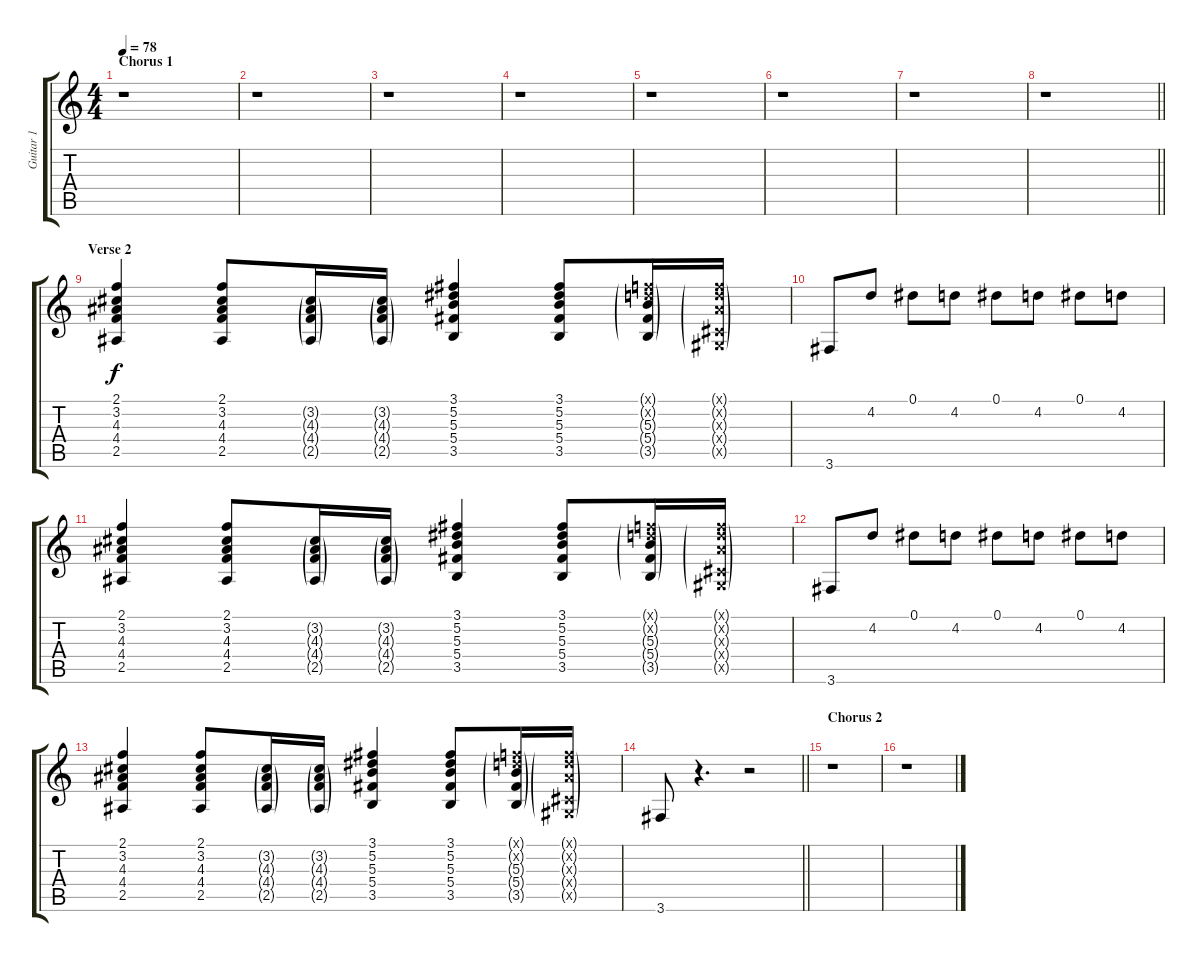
\track ("Guitar 1" "Guitar 1") {instrument electricguitarclean}
\staff {score tabs}
\tuning (Eb4 Bb3 Gb3 Db3 Ab2 Eb2) {hide}
\ts (4 4)
\section ("" "Chorus 1")
\tempo 78
\clef g2
\ks c
r.1{dy f} |
r.1 |
r.1 |
r.1 |
r.1 |
r.1 |
r.1 |
\barLineRight lightlight
r.1 |
\section ("" "Verse 2")
(2.1 3.2 4.3 4.4 2.5).4 (2.1 3.2 4.3 4.4 2.5).8 (3.2{g} 4.3{g} 4.4{g} 2.5{g}).16 (3.2{g} 4.3{g} 4.4{g} 2.5{g}).16 (3.1 5.2 5.3 5.4 3.5).4 (3.1 5.2 5.3 5.4 3.5).8 (2.1{g x} 4.2{g x} 5.3{g} 5.4{g} 3.5{g}).16 (2.1{g x} 4.2{g x} 4.3{g x} 0.4{g x} 0.5{g x}).16 |
3.6.8 4.2.8 0.1.8 4.2.8 0.1.8 4.2.8 0.1.8 4.2.8 |
(2.1 3.2 4.3 4.4 2.5).4 (2.1 3.2 4.3 4.4 2.5).8 (3.2{g} 4.3{g} 4.4{g} 2.5{g}).16 (3.2{g} 4.3{g} 4.4{g} 2.5{g}).16 (3.1 5.2 5.3 5.4 3.5).4 (3.1 5.2 5.3 5.4 3.5).8 (2.1{g x} 4.2{g x} 5.3{g} 5.4{g} 3.5{g}).16 (2.1{g x} 4.2{g x} 4.3{g x} 0.4{g x} 0.5{g x}).16 |
3.6.8 4.2.8 0.1.8 4.2.8 0.1.8 4.2.8 0.1.8 4.2.8 |
(2.1 3.2 4.3 4.4 2.5).4 (2.1 3.2 4.3 4.4 2.5).8 (3.2{g} 4.3{g} 4.4{g} 2.5{g}).16 (3.2{g} 4.3{g} 4.4{g} 2.5{g}).16 (3.1 5.2 5.3 5.4 3.5).4 (3.1 5.2 5.3 5.4 3.5).8 (2.1{g x} 4.2{g x} 5.3{g} 5.4{g} 3.5{g}).16 (2.1{g x} 4.2{g x} 4.3{g x} 0.4{g x} 0.5{g x}).16 |
\barLineRight lightlight
3.6.8 r.4{d} r.2 |
\section ("" "Chorus 2")
r.1 |
r.1
